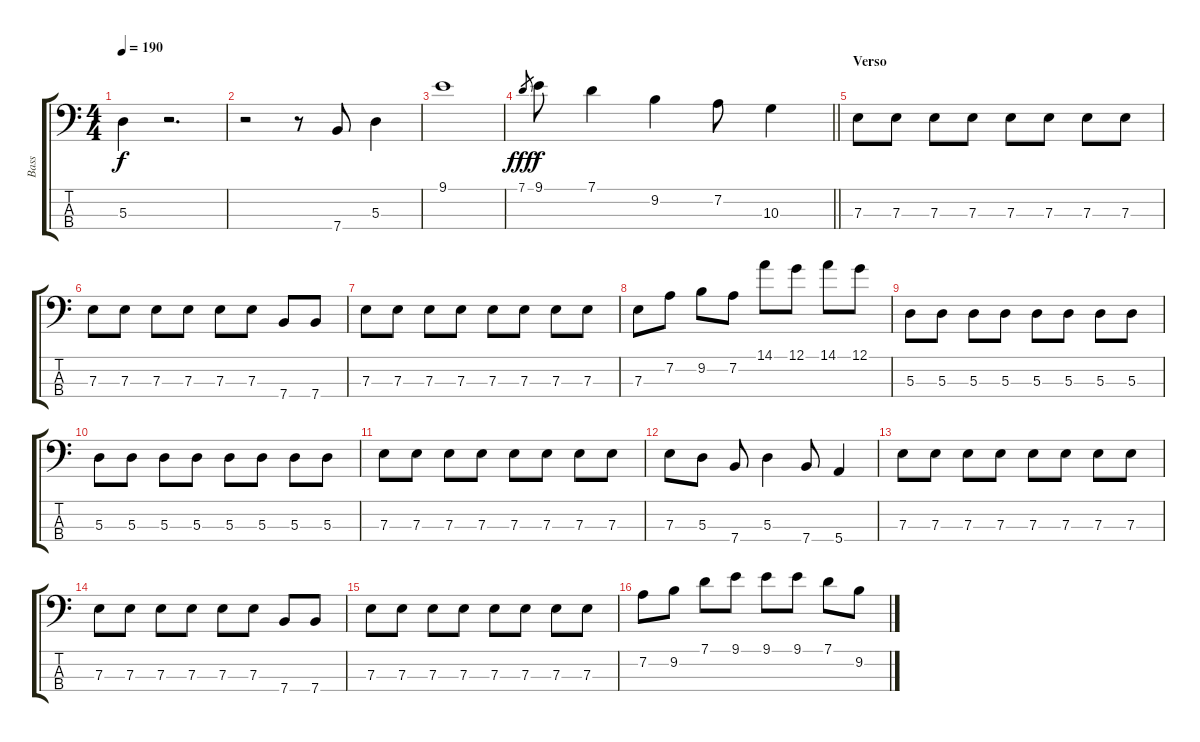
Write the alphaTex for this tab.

\track ("Bass" "Bass") {instrument electricbassfinger}
\staff {score tabs}
\tuning (G2 D2 A1 E1) {hide}
\ts (4 4)
\tempo 190
\clef f4
\ks c
5.3.4{dy f} r.2{d} |
r.2 r.8 7.4.8 5.3.4 |
9.1.1 |
\barLineRight lightlight
7.1.8{gr dy fff} 9.1.8{dy f} 7.1.4 9.2.4 7.2.8 10.3.4 |
\section ("" "Verso")
7.3.8 7.3.8 7.3.8 7.3.8 7.3.8 7.3.8 7.3.8 7.3.8 |
7.3.8 7.3.8 7.3.8 7.3.8 7.3.8 7.3.8 7.4.8 7.4.8 |
7.3.8 7.3.8 7.3.8 7.3.8 7.3.8 7.3.8 7.3.8 7.3.8 |
7.3.8 7.2.8 9.2.8 7.2.8 14.1.8 12.1.8 14.1.8 12.1.8 |
5.3.8 5.3.8 5.3.8 5.3.8 5.3.8 5.3.8 5.3.8 5.3.8 |
5.3.8 5.3.8 5.3.8 5.3.8 5.3.8 5.3.8 5.3.8 5.3.8 |
7.3.8 7.3.8 7.3.8 7.3.8 7.3.8 7.3.8 7.3.8 7.3.8 |
7.3.8 5.3.8 7.4.8 5.3.4 7.4.8 5.4.4 |
7.3.8 7.3.8 7.3.8 7.3.8 7.3.8 7.3.8 7.3.8 7.3.8 |
7.3.8 7.3.8 7.3.8 7.3.8 7.3.8 7.3.8 7.4.8 7.4.8 |
7.3.8 7.3.8 7.3.8 7.3.8 7.3.8 7.3.8 7.3.8 7.3.8 |
7.2.8 9.2.8 7.1.8 9.1.8 9.1.8 9.1.8 7.1.8 9.2.8
